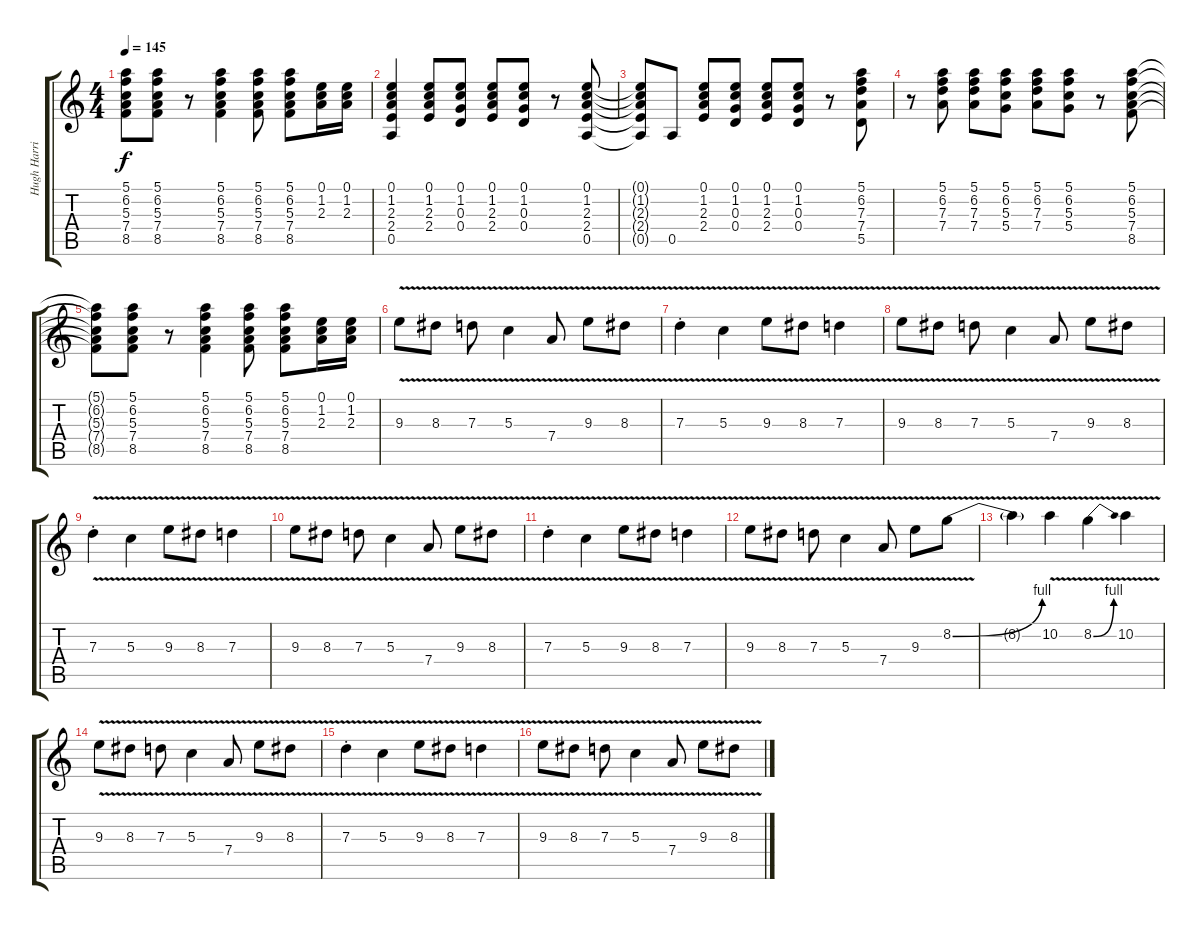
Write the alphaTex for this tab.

\track ("Hugh Harris (Lead Guitar)" "Hugh Harri") {instrument overdrivenguitar}
\staff {score tabs}
\tuning (E4 B3 G3 D3 A2 E2) {hide}
\ts (4 4)
\tempo 145
\clef g2
\ks c
(5.1{t} 6.2{t} 5.3{t} 7.4{t} 8.5{t}).8{dy f} (5.1 6.2 5.3 7.4 8.5).8 r.8 (5.1 6.2 5.3 7.4 8.5).4 (5.1 6.2 5.3 7.4 8.5).8 (5.1 6.2 5.3 7.4 8.5).8 (0.1 1.2 2.3).16 (0.1 1.2 2.3).16 |
(0.1 1.2 2.3 2.4 0.5).4{instrument overdrivenguitar} (0.1 1.2 2.3 2.4).8 (0.1 1.2 0.3 0.4).8 (0.1 1.2 2.3 2.4).8 (0.1 1.2 0.3 0.4).8 r.8 (0.1 1.2 2.3 2.4 0.5).8 |
(0.1{t} 1.2{t} 2.3{t} 2.4{t} 0.5{t}).8 0.5.8 (0.1 1.2 2.3 2.4).8 (0.1 1.2 0.3 0.4).8 (0.1 1.2 2.3 2.4).8 (0.1 1.2 0.3 0.4).8 r.8 (5.1 6.2 7.3 7.4 5.5).8 |
r.8 (5.1 6.2 7.3 7.4).8 (5.1 6.2 7.3 7.4).8 (5.1 6.2 5.3 5.4).8 (5.1 6.2 7.3 7.4).8 (5.1 6.2 5.3 5.4).8 r.8 (5.1 6.2 5.3 7.4 8.5).8 |
(5.1{t} 6.2{t} 5.3{t} 7.4{t} 8.5{t}).8 (5.1 6.2 5.3 7.4 8.5).8 r.8 (5.1 6.2 5.3 7.4 8.5).4 (5.1 6.2 5.3 7.4 8.5).8 (5.1 6.2 5.3 7.4 8.5).8 (0.1 1.2 2.3).16 (0.1 1.2 2.3).16 |
9.3{v}.8{volume 16} 8.3{v}.8 7.3{v}.8 5.3{v}.4 7.4{v}.8 9.3{v}.8 8.3{v}.8 |
7.3{v st}.4 5.3{v}.4 9.3{v}.8 8.3{v}.8 7.3{v}.4 |
9.3{v}.8 8.3{v}.8 7.3{v}.8 5.3{v}.4 7.4{v}.8 9.3{v}.8 8.3{v}.8 |
7.3{v st}.4 5.3{v}.4 9.3{v}.8 8.3{v}.8 7.3{v}.4 |
9.3{v}.8 8.3{v}.8 7.3{v}.8 5.3{v}.4 7.4{v}.8 9.3{v}.8 8.3{v}.8 |
7.3{v st}.4 5.3{v}.4 9.3{v}.8 8.3{v}.8 7.3{v}.4 |
9.3{v}.8 8.3{v}.8 7.3{v}.8 5.3{v}.4 7.4{v}.8 9.3{v}.8 8.2{be (bend 0 0 60 4) v}.8 |
8.2{t}.4 10.2{v}.4 8.2{be (bend 0 0 60 4) v}.4 10.2{v}.4 |
9.3{v}.8{volume 16} 8.3{v}.8 7.3{v}.8 5.3{v}.4 7.4{v}.8 9.3{v}.8 8.3{v}.8 |
7.3{v st}.4 5.3{v}.4 9.3{v}.8 8.3{v}.8 7.3{v}.4 |
9.3{v}.8 8.3{v}.8 7.3{v}.8 5.3{v}.4 7.4{v}.8 9.3{v}.8 8.3{v}.8
